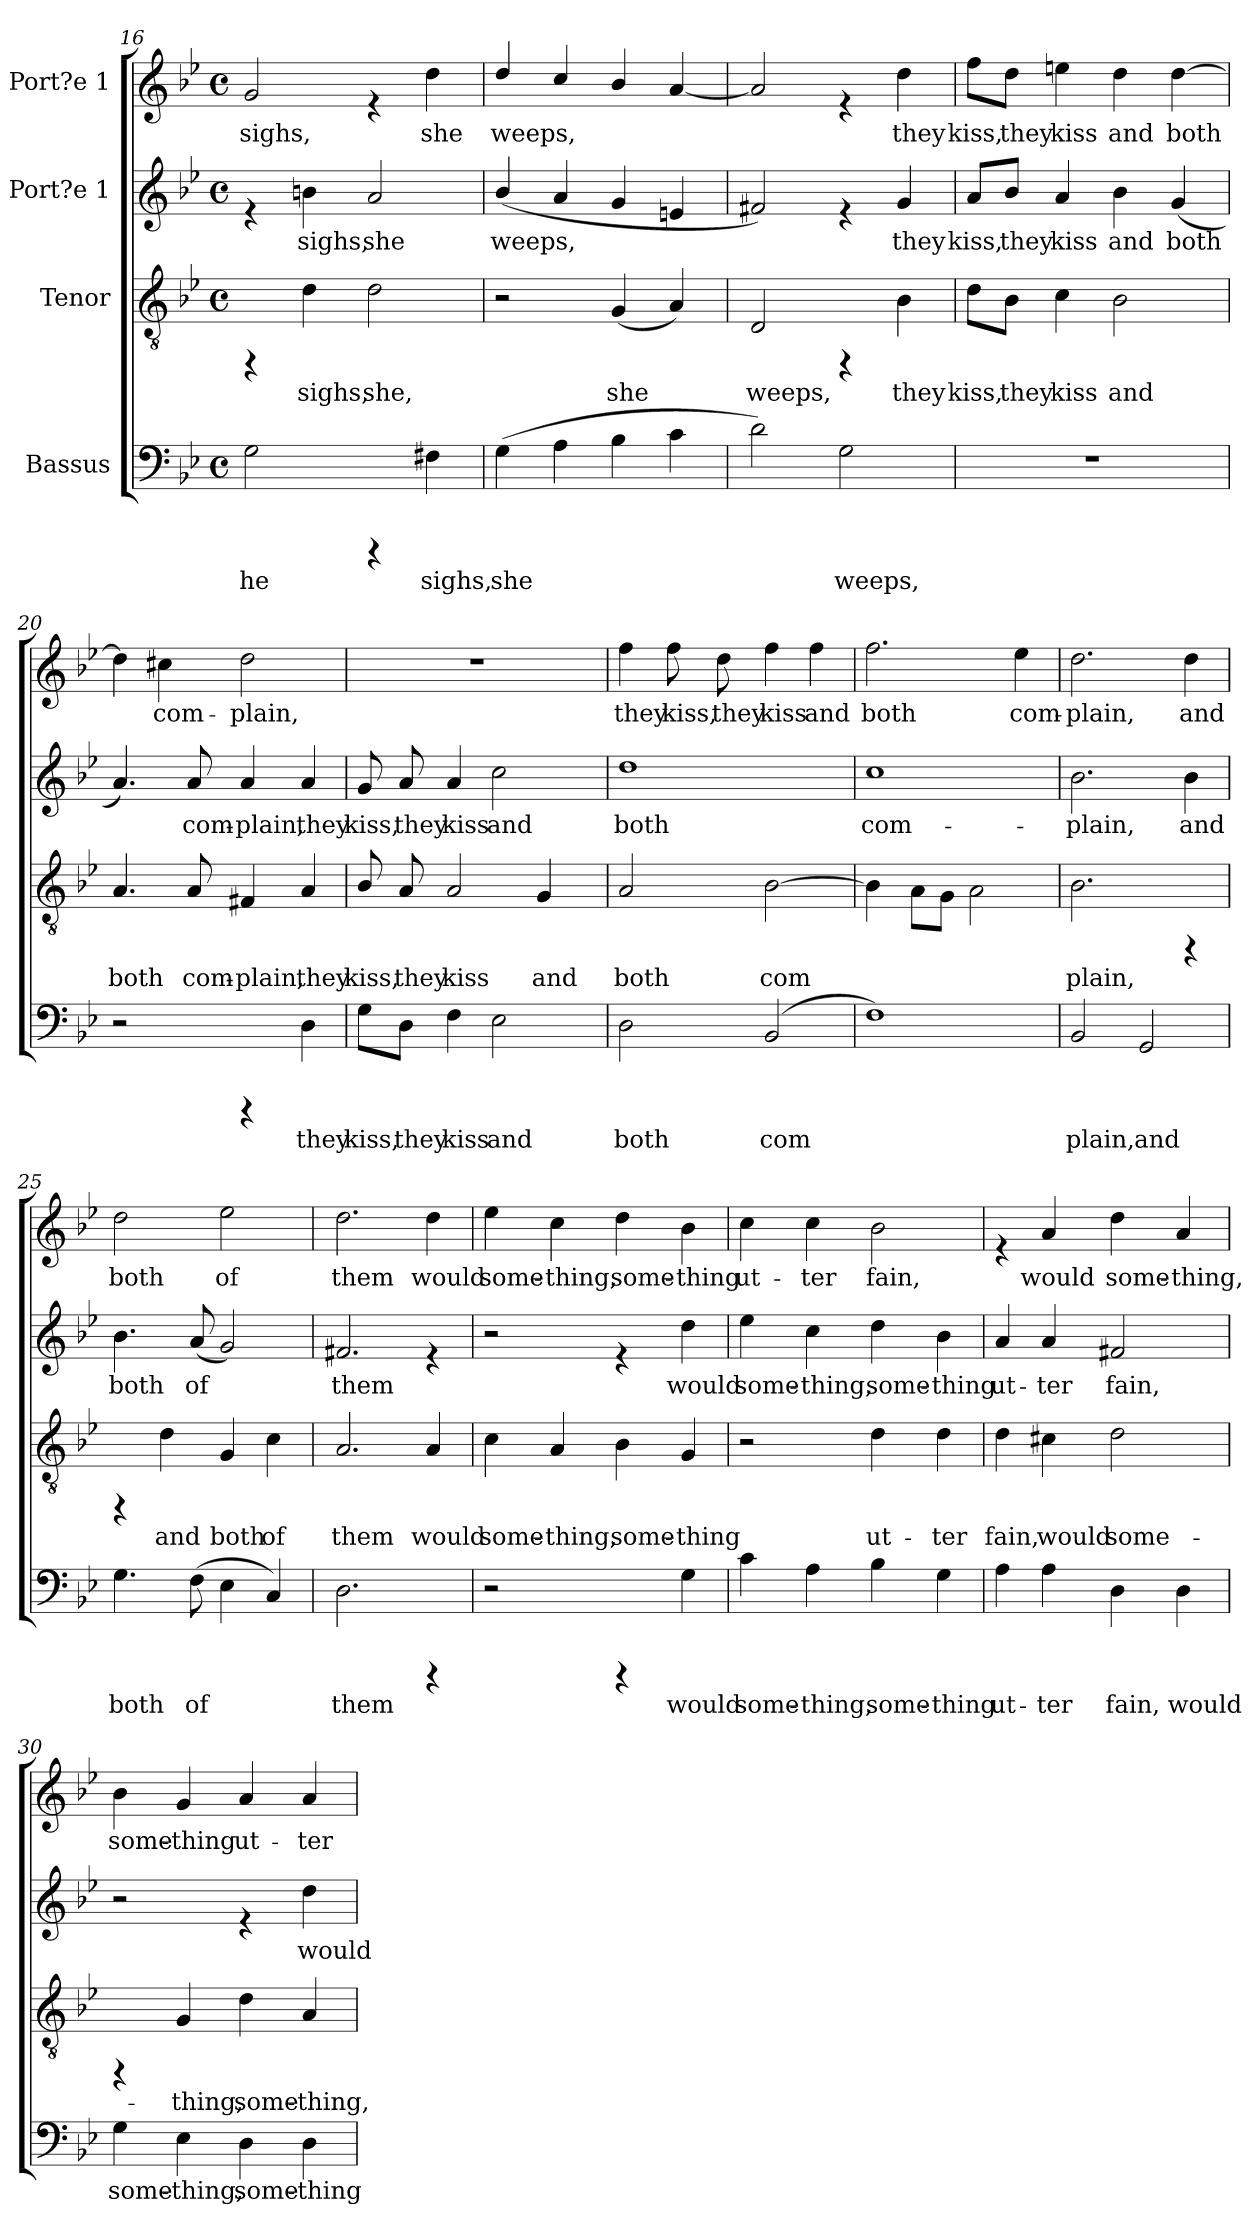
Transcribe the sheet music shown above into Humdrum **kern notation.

**kern	**text	**kern	**text	**kern	**text	**kern	**text
*part4	*part4	*part3	*part3	*part2	*part2	*part1	*part1
*staff4	*staff4	*staff3	*staff3	*staff2	*staff2	*staff1	*staff1
*I"Bassus	*	*I"Tenor	*	*I"Port?e 1	*	*I"Port?e 1	*
*clefF4	*	*clefGv2	*	*clefG2	*	*clefG2	*
*k[b-e-]	*	*k[b-e-]	*	*k[b-e-]	*	*k[b-e-]	*
*B-:	*	*B-:	*	*B-:	*	*B-:	*
*M4/4	*	*M4/4	*	*M4/4	*	*M4/4	*
*met(c)	*	*met(c)	*	*met(c)	*	*met(c)	*
=16	=16	=16	=16	=16	=16	=16	=16
!	!LO:LY:b:cj	!	!	!	!	!	!LO:LY:b:cj
2G\	he	4rDD	.	4rd	.	2g/	sighs,
!	!	!	!LO:LY:b:cj	!	!LO:LY:b:cj	!	!
.	.	4d\	sighs,	4bn\	sighs,	.	.
!	!	!	!LO:LY:b:cj	!	!LO:LY:b:cj	!	!
4rAAAA	.	2d\	she,	2a/	she	4rd	.
!	!LO:LY:b:cj	!	!	!	!	!	!LO:LY:b:cj
4F#X\	sighs,	.	.	.	.	4dd\	she
=17	=17	=17	=17	=17	=17	=17	=17
!	!LO:LY:b:cj	!	!	!	!LO:LY:b:cj	!	!LO:LY:b:cj
(>4G\	she	2r	.	(<4b-/	weeps,	4dd/	weeps,
!	!LO:LY:b:cj	!	!	!	!LO:LY:b:cj	!	!LO:LY:b:cj
4A\	.	.	.	4a/	.	4cc/	.
!	!LO:LY:b:cj	!	!LO:LY:b:cj	!	!LO:LY:b:cj	!	!LO:LY:b:cj
4B-\	.	(<4G/	she	4g/	.	4b-/	.
!	!LO:LY:b:cj	!	!LO:LY:b:cj	!	!LO:LY:b:cj	!	!LO:LY:b:cj
4c\	.	4A/)	.	4en/	.	[<4a/	.
=18	=18	=18	=18	=18	=18	=18	=18
!	!LO:LY:b:cj	!	!LO:LY:b:cj	!	!LO:LY:b:cj	!	!LO:LY:b:cj
2d\)	.	2D/	weeps,	2f#X/)	.	2a/]	.
!	!LO:LY:b:cj	!	!	!	!	!	!
2G\	weeps,	4rDD	.	4rd	.	4rd	.
!	!	!	!LO:LY:b:cj	!	!LO:LY:b:cj	!	!LO:LY:b:cj
.	.	4B-\	they	4g/	they	4dd\	they
!!LO:LB:g=z
=19	=19	=19	=19	=19	=19	=19	=19
!	!	!	!LO:LY:b:cj	!	!LO:LY:b:cj	!	!LO:LY:b:cj
1r	.	8d\L	kiss,	8a/L	kiss,	8ff\L	kiss,
!	!	!	!LO:LY:b:cj	!	!LO:LY:b:cj	!	!LO:LY:b:cj
.	.	8B-\J	they	8b-/J	they	8dd\J	they
!	!	!	!LO:LY:b:cj	!	!LO:LY:b:cj	!	!LO:LY:b:cj
.	.	4c\	kiss	4a/	kiss	4een\	kiss
!	!	!	!LO:LY:b:cj	!	!LO:LY:b:cj	!	!LO:LY:b:cj
.	.	2B-\	and	4b-\	and	4dd\	and
!	!	!	!	!	!LO:LY:b:cj	!	!LO:LY:b:cj
.	.	.	.	(<4g/	both	[>4dd\	both
=20	=20	=20	=20	=20	=20	=20	=20
!	!	!	!LO:LY:b:cj	!	!LO:LY:b:cj	!	!LO:LY:b:cj
2r	.	4.A/	both	4.a/)	.	4dd\]	.
!	!	!	!	!	!	!	!LO:LY:b:cj
.	.	.	.	.	.	4cc#X\	com-
!	!	!	!LO:LY:b:cj	!	!LO:LY:b:cj	!	!
.	.	8A/	com-	8a/	com-	.	.
!	!	!	!LO:LY:b:cj	!	!LO:LY:b:cj	!	!LO:LY:b:cj
4rAAAA	.	4F#X/	-plain,	4a/	-plain,	2dd\	-plain,
!	!LO:LY:b:cj	!	!LO:LY:b:cj	!	!LO:LY:b:cj	!	!
4D\	they	4A/	they	4a/	they	.	.
=21	=21	=21	=21	=21	=21	=21	=21
!	!LO:LY:b:cj	!	!LO:LY:b:cj	!	!LO:LY:b:cj	!	!
8G\L	kiss,	8B-/	kiss,	8g/	kiss,	1r	.
!	!LO:LY:b:cj	!	!LO:LY:b:cj	!	!LO:LY:b:cj	!	!
8D\J	they	8A/	they	8a/	they	.	.
!	!LO:LY:b:cj	!	!LO:LY:b:cj	!	!LO:LY:b:cj	!	!
4F\	kiss	2A/	kiss	4a/	kiss	.	.
!	!LO:LY:b:cj	!	!	!	!LO:LY:b:cj	!	!
2E-\	and	.	.	2cc\	and	.	.
!	!	!	!LO:LY:b:cj	!	!	!	!
.	.	4G/	and	.	.	.	.
=22	=22	=22	=22	=22	=22	=22	=22
!	!LO:LY:b:cj	!	!LO:LY:b:cj	!	!LO:LY:b:cj	!	!LO:LY:b:cj
2D\	both	2A/	both	1dd	both	4ff\	they
!	!	!	!	!	!	!	!LO:LY:b:cj
.	.	.	.	.	.	8ff\	kiss,
!	!	!	!	!	!	!	!LO:LY:b:cj
.	.	.	.	.	.	8dd\	they
!	!LO:LY:b:cj	!	!LO:LY:b:cj	!	!	!	!LO:LY:b:cj
(<2BB-/	com-	[>2B-\	com-	.	.	4ff\	kiss
!	!	!	!	!	!	!	!LO:LY:b:cj
.	.	.	.	.	.	4ff\	and
!!LO:LB:g=z
=23	=23	=23	=23	=23	=23	=23	=23
!	!LO:LY:b:cj	!	!LO:LY:b:cj	!	!LO:LY:b:cj	!	!LO:LY:b:cj
1F)	--	4B-\]	--	1cc	com-	2.ff\	both
!	!	!	!LO:LY:b:cj	!	!	!	!
.	.	8A\L	--	.	.	.	.
!	!	!	!LO:LY:b:cj	!	!	!	!
.	.	8G\J	--	.	.	.	.
!	!	!	!LO:LY:b:cj	!	!	!	!
.	.	2A\	--	.	.	.	.
!	!	!	!	!	!	!	!LO:LY:b:cj
.	.	.	.	.	.	4ee-\	com-
=24	=24	=24	=24	=24	=24	=24	=24
!	!LO:LY:b:cj	!	!LO:LY:b:cj	!	!LO:LY:b:cj	!	!LO:LY:b:cj
2BB-/	-plain,	2.B-\	-plain,	2.b-\	-plain,	2.dd\	-plain,
!	!LO:LY:b:cj	!	!	!	!	!	!
2GG/	and	.	.	.	.	.	.
!	!	!	!	!	!LO:LY:b:cj	!	!LO:LY:b:cj
.	.	4rDD	.	4b-\	and	4dd\	and
=25	=25	=25	=25	=25	=25	=25	=25
!	!LO:LY:b:cj	!	!	!	!LO:LY:b:cj	!	!LO:LY:b:cj
4.G\	both	4rDD	.	4.b-\	both	2dd\	both
!	!	!	!LO:LY:b:cj	!	!	!	!
.	.	4d\	and	.	.	.	.
!	!LO:LY:b:cj	!	!	!	!LO:LY:b:cj	!	!
(>8F\	of	.	.	(<8a/	of	.	.
!	!LO:LY:b:cj	!	!LO:LY:b:cj	!	!LO:LY:b:cj	!	!LO:LY:b:cj
4E-\	.	4G/	both	2g/)	.	2ee-\	of
!	!LO:LY:b:cj	!	!LO:LY:b:cj	!	!	!	!
4C/)	.	4c\	of	.	.	.	.
=26	=26	=26	=26	=26	=26	=26	=26
!	!LO:LY:b:cj	!	!LO:LY:b:cj	!	!LO:LY:b:cj	!	!LO:LY:b:cj
2.D\	them	2.A/	them	2.f#X/	them	2.dd\	them
!	!	!	!LO:LY:b:cj	!	!	!	!LO:LY:b:cj
4rAAAA	.	4A/	would	4rd	.	4dd\	would
=27	=27	=27	=27	=27	=27	=27	=27
!	!	!	!LO:LY:b:cj	!	!	!	!LO:LY:b:cj
2r	.	4c\	some-	2r	.	4ee-\	some-
!	!	!	!LO:LY:b:cj	!	!	!	!LO:LY:b:cj
.	.	4A/	-thing,	.	.	4cc\	-thing,
!	!	!	!LO:LY:b:cj	!	!	!	!LO:LY:b:cj
4rAAAA	.	4B-\	some-	4rd	.	4dd\	some-
!	!LO:LY:b:cj	!	!LO:LY:b:cj	!	!LO:LY:b:cj	!	!LO:LY:b:cj
4G\	would	4G/	-thing	4dd\	would	4b-\	-thing
!!LO:PB:g=z
=28	=28	=28	=28	=28	=28	=28	=28
!	!LO:LY:b:cj	!	!	!	!LO:LY:b:cj	!	!LO:LY:b:cj
4c\	some-	2r	.	4ee-\	some-	4cc\	ut-
!	!LO:LY:b:cj	!	!	!	!LO:LY:b:cj	!	!LO:LY:b:cj
4A\	-thing,	.	.	4cc\	-thing,	4cc\	-ter
!	!LO:LY:b:cj	!	!LO:LY:b:cj	!	!LO:LY:b:cj	!	!LO:LY:b:cj
4B-\	some-	4d\	ut-	4dd\	some-	2b-\	fain,
!	!LO:LY:b:cj	!	!LO:LY:b:cj	!	!LO:LY:b:cj	!	!
4G\	-thing	4d\	-ter	4b-\	-thing	.	.
=29	=29	=29	=29	=29	=29	=29	=29
!	!LO:LY:b:cj	!	!LO:LY:b:cj	!	!LO:LY:b:cj	!	!
4A\	ut-	4d\	fain,	4a/	ut-	4rd	.
!	!LO:LY:b:cj	!	!LO:LY:b:cj	!	!LO:LY:b:cj	!	!LO:LY:b:cj
4A\	-ter	4c#X\	would	4a/	-ter	4a/	would
!	!LO:LY:b:cj	!	!LO:LY:b:cj	!	!LO:LY:b:cj	!	!LO:LY:b:cj
4D\	fain,	2d\	some-	2f#X/	fain,	4dd\	some-
!	!LO:LY:b:cj	!	!	!	!	!	!LO:LY:b:cj
4D\	would	.	.	.	.	4a/	-thing,
=30	=30	=30	=30	=30	=30	=30	=30
!	!LO:LY:b:cj	!	!	!	!	!	!LO:LY:b:cj
4G\	some-	4rDD	.	2r	.	4b-\	some-
!	!LO:LY:b:cj	!	!LO:LY:b:cj	!	!	!	!LO:LY:b:cj
4E-\	-thing,	4G/	-thing,	.	.	4g/	-thing
!	!LO:LY:b:cj	!	!LO:LY:b:cj	!	!	!	!LO:LY:b:cj
4D\	some-	4d\	some-	4rd	.	4a/	ut-
!	!LO:LY:b:cj	!	!LO:LY:b:cj	!	!LO:LY:b:cj	!	!LO:LY:b:cj
4D\	-thing	4A/	-thing,	4dd\	would	4a/	-ter
=	=	=	=	=	=	=	=
*-	*-	*-	*-	*-	*-	*-	*-
